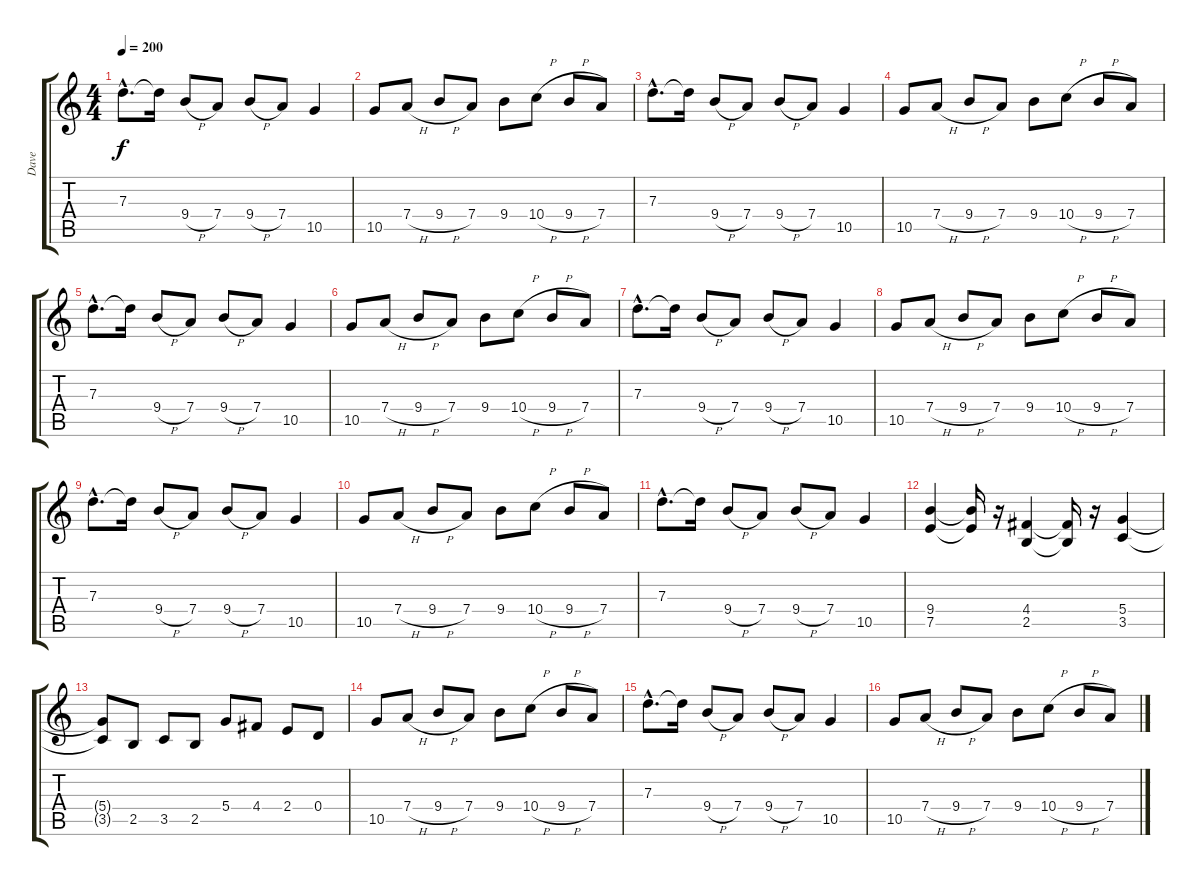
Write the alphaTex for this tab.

\track ("Dave" "Dave") {instrument distortionguitar}
\staff {score tabs}
\tuning (E4 B3 G3 D3 A2 E2) {hide}
\ts (4 4)
\tempo 200
\clef g2
\ks c
7.3{hac}.8{d dy f} 7.3{t}.16 9.4{h}.8 7.4.8 9.4{h}.8 7.4.8 10.5.4 |
10.5.8 7.4{h}.8 9.4{h}.8 7.4.8 9.4.8 10.4{h}.8 9.4{h}.8 7.4.8 |
7.3{hac}.8{d} 7.3{t}.16 9.4{h}.8 7.4.8 9.4{h}.8 7.4.8 10.5.4 |
10.5.8 7.4{h}.8 9.4{h}.8 7.4.8 9.4.8 10.4{h}.8 9.4{h}.8 7.4.8 |
7.3{hac}.8{d} 7.3{t}.16 9.4{h}.8 7.4.8 9.4{h}.8 7.4.8 10.5.4 |
10.5.8 7.4{h}.8 9.4{h}.8 7.4.8 9.4.8 10.4{h}.8 9.4{h}.8 7.4.8 |
7.3{hac}.8{d} 7.3{t}.16 9.4{h}.8 7.4.8 9.4{h}.8 7.4.8 10.5.4 |
10.5.8 7.4{h}.8 9.4{h}.8 7.4.8 9.4.8 10.4{h}.8 9.4{h}.8 7.4.8 |
7.3{hac}.8{d} 7.3{t}.16 9.4{h}.8 7.4.8 9.4{h}.8 7.4.8 10.5.4 |
10.5.8 7.4{h}.8 9.4{h}.8 7.4.8 9.4.8 10.4{h}.8 9.4{h}.8 7.4.8 |
7.3{hac}.8{d} 7.3{t}.16 9.4{h}.8 7.4.8 9.4{h}.8 7.4.8 10.5.4 |
(9.4 7.5).4 (9.4{t} 7.5{t}).16 r.16 (4.4 2.5).4 (4.4{t} 2.5{t}).16 r.16 (5.4 3.5).4 |
(5.4{t} 3.5{t}).8 2.5.8 3.5.8 2.5.8 5.4.8 4.4.8 2.4.8 0.4.8 |
10.5.8 7.4{h}.8 9.4{h}.8 7.4.8 9.4.8 10.4{h}.8 9.4{h}.8 7.4.8 |
7.3{hac}.8{d} 7.3{t}.16 9.4{h}.8 7.4.8 9.4{h}.8 7.4.8 10.5.4 |
10.5.8 7.4{h}.8 9.4{h}.8 7.4.8 9.4.8 10.4{h}.8 9.4{h}.8 7.4.8
